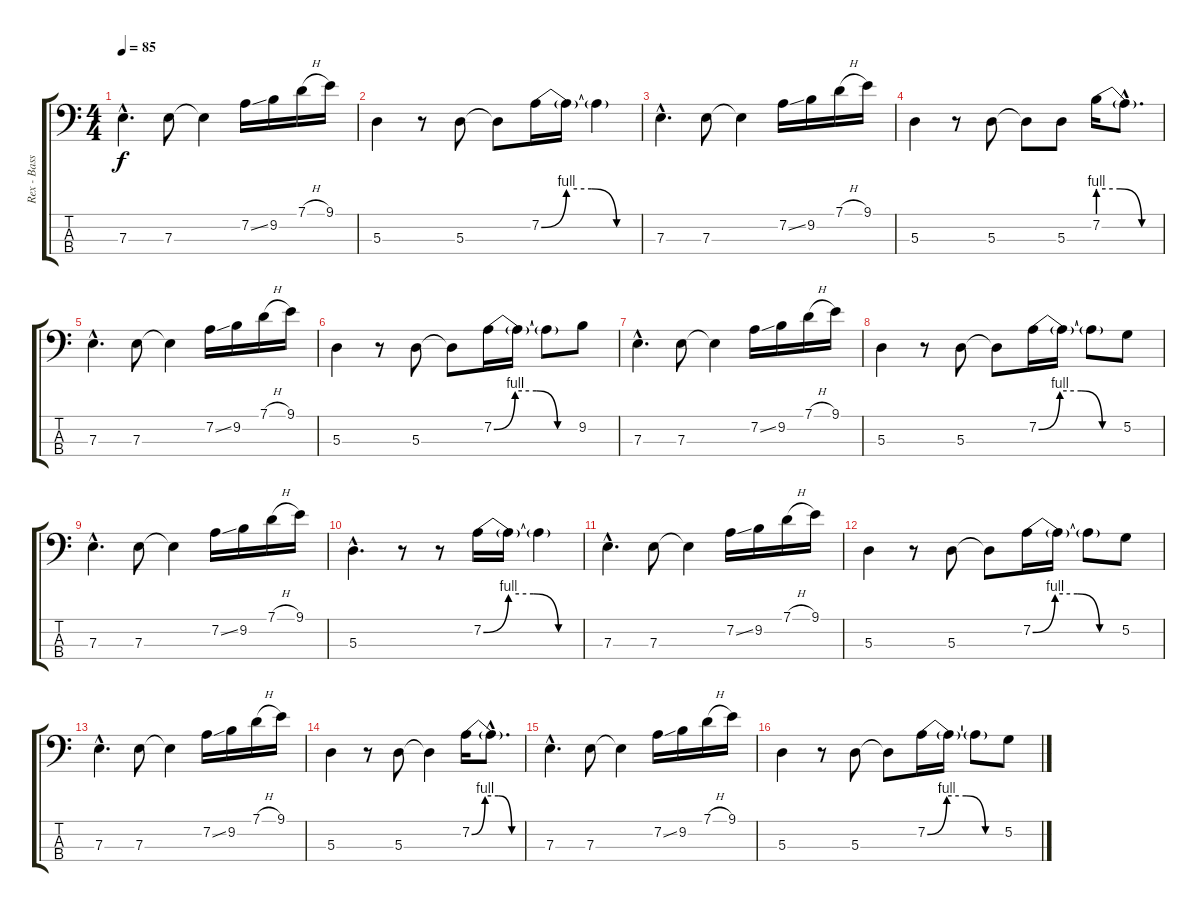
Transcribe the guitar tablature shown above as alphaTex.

\track ("Rex - Bass" "Rex - Bass") {instrument fretlessbass}
\staff {score tabs}
\tuning (G2 D2 A1 E1) {hide}
\ts (4 4)
\tempo 85
\clef f4
\ks c
7.3{hac}.4{d dy f} 7.3.8 7.3{t}.4 7.2{ss}.16 9.2.16 7.1{h}.16 9.1.16 |
5.3.4 r.8 5.3.8 5.3{t}.8 7.2{be (custom 0 0 15 4 30 4 45 0 60 0)}.16 7.2{t}.16 7.2{t}.4 |
7.3{hac}.4{d} 7.3.8 7.3{t}.4 7.2{ss}.16 9.2.16 7.1{h}.16 9.1.16 |
5.3.4 r.8 5.3.8 5.3{t}.8 5.3.8 7.2{be (custom 0 4 20 4 40 0 60 0)}.16 7.2{hac t}.8{d} |
7.3{hac}.4{d} 7.3.8 7.3{t}.4 7.2{ss}.16 9.2.16 7.1{h}.16 9.1.16 |
5.3.4 r.8 5.3.8 5.3{t}.8 7.2{be (custom 0 0 15 4 30 4 45 0 60 0)}.16 7.2{t}.16 7.2{t}.8 9.2.8 |
7.3{hac}.4{d} 7.3.8 7.3{t}.4 7.2{ss}.16 9.2.16 7.1{h}.16 9.1.16 |
5.3.4 r.8 5.3.8 5.3{t}.8 7.2{be (custom 0 0 15 4 30 4 45 0 60 0)}.16 7.2{t}.16 7.2{t}.8 5.2.8 |
7.3{hac}.4{d} 7.3.8 7.3{t}.4 7.2{ss}.16 9.2.16 7.1{h}.16 9.1.16 |
5.3{hac}.4{d} r.8 r.8 7.2{be (custom 0 0 15 4 30 4 45 0 60 0)}.16 7.2{t}.16 7.2{t}.4 |
7.3{hac}.4{d} 7.3.8 7.3{t}.4 7.2{ss}.16 9.2.16 7.1{h}.16 9.1.16 |
5.3.4 r.8 5.3.8 5.3{t}.8 7.2{be (custom 0 0 15 4 30 4 45 0 60 0)}.16 7.2{t}.16 7.2{t}.8 5.2.8 |
7.3{hac}.4{d} 7.3.8 7.3{t}.4 7.2{ss}.16 9.2.16 7.1{h}.16 9.1.16 |
5.3.4 r.8 5.3.8 5.3{t}.4 7.2{be (custom 0 0 15 4 30 4 45 0 60 0)}.16 7.2{hac t}.8{d} |
7.3{hac}.4{d} 7.3.8 7.3{t}.4 7.2{ss}.16 9.2.16 7.1{h}.16 9.1.16 |
5.3.4 r.8 5.3.8 5.3{t}.8 7.2{be (custom 0 0 15 4 30 4 45 0 60 0)}.16 7.2{t}.16 7.2{t}.8 5.2.8
